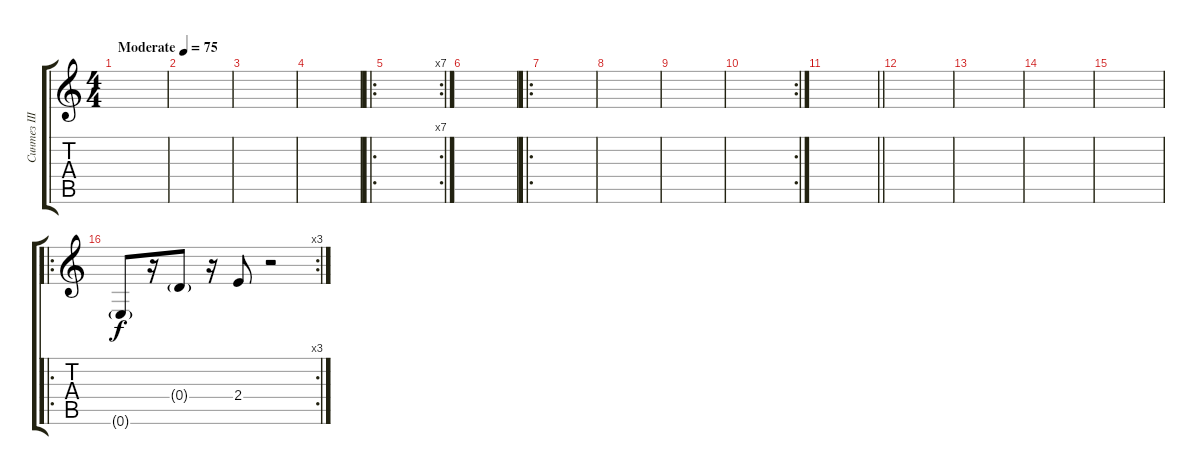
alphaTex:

\track ("Синтез III" "Синтез III") {instrument guitarharmonics}
\staff {score tabs}
\tuning (E4 B3 G3 D3 A2 E2) {hide}
\ts (4 4)
\tempo (75 "Moderate")
\clef g2
\ks c
|
|
|
|
\ro
\rc 7
|
|
\ro
|
|
|
\rc 2
|
\barLineRight lightlight
|
|
|
|
|
\ro
\rc 3
0.6{g}.8 r.16 0.4{g}.8 r.16 2.4.8{dy f} r.2
